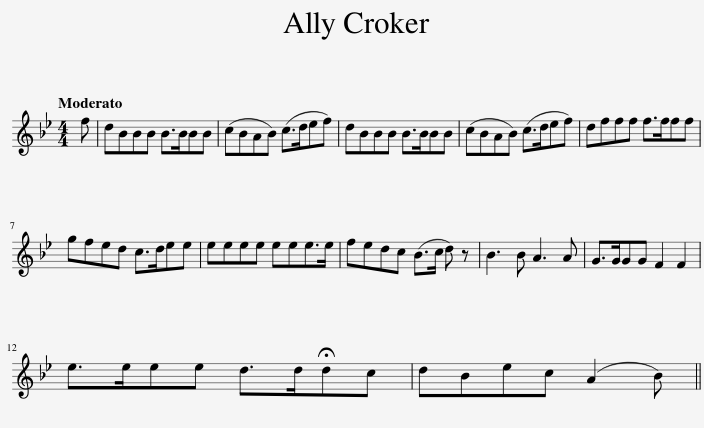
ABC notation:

X:1
L:1/8
Q:1/4=104
M:4/4
I:linebreak $
K:Bb
V:1 treble
V:1
 f | dBBB B>BBB | (cBAB) (c>def) | dBBB B>BBB | (cBAB) (c>def) | %5
 dfff f>fff |$ gfed c>dee | eeee eee>e | fedc (B>c d) z | B3 B A3 A | %10
 G>GGG F2 F2 |$ e>eee d>d!fermata!dc | dBec (A2 B) || %13
